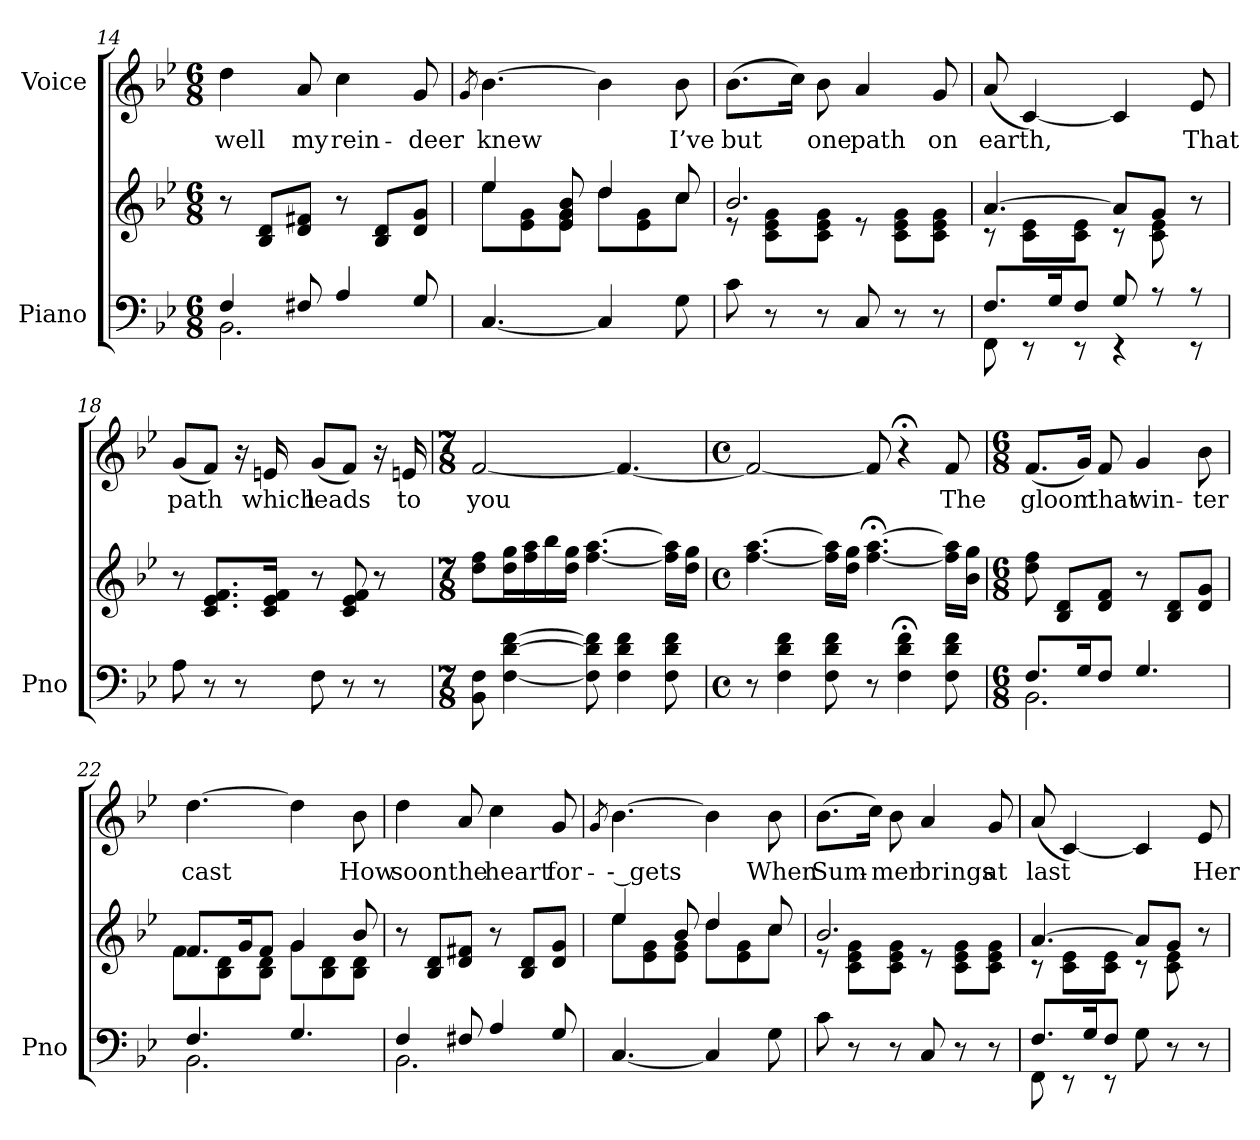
**kern	**kern	**kern	**text
*part2	*part2	*part1	*part1
*staff3	*staff2	*staff1	*staff1
*I"Piano	*	*I"Voice	*
*I'Pno	*	*	*
*clefF4	*clefG2	*clefG2	*
*k[b-e-]	*k[b-e-]	*k[b-e-]	*
*M6/8	*M6/8	*M6/8	*
=14	=14	=14	=14
*^	*	*	*
4F/	2.BB-\	8r	4dd\	well
.	.	8B-/ 8d/L	.	.
8F#X/	.	8d/ 8f#X/J	8a/	my
4A/	.	8r	4cc\	rein-
.	.	8B-/ 8d/L	.	.
8G/	.	8d/ 8g/J	8g/	-deer
*v	*v	*	*	*
=15	=15	=15	=15
.	.	8qg/	.
*	*^	*	*
[4.C/	4ee-/	8ee-\L	[4.b-\	knew
.	.	8e-\ 8g\	.	.
.	8e-/ 8g/ 8b-/	8e-\ 8g\J	.	.
4C/]	4dd/	8dd\L	4b-\]	.
.	.	8e-\ 8g\	.	.
8G\	8cc/	8cc\J	8b-\	I’ve
=16	=16	=16	=16	=16
8c\	2.b-/	8r	(8.b-\L	but
8r	.	8c\ 8e-\ 8g\L	.	.
.	.	.	16cc\Jk)	.
8r	.	8c\ 8e-\ 8g\J	8b-\	one
8C/	.	8r	4a/	path
8r	.	8c\ 8e-\ 8g\L	.	.
8r	.	8c\ 8e-\ 8g\J	8g/	on
=17	=17	=17	=17	=17
*^	*	*	*	*
8.F/L	8FF\	[4.a/	8r	(8a/	earth,
.	8r	.	8c\ 8e-\L	[4c/)	.
16G/K	.	.	.	.	.
8F/J	8r	.	8c\ 8e-\J	.	.
8G/	4r	8a/L]	8r	4c/]	.
8r	.	8g/J	8c\ 8e-\	.	.
8r	8r	8r	8ryy	8e-/	That
*v	*v	*	*	*	*
*	*v	*v	*	*
=18	=18	=18	=18
8A\	8r	(8g/L	path
8r	8.c/ 8.e-/ 8.f/L	8f/J)	.
8r	.	16r	.
.	16c/ 16e-/ 16f/Jk	16en/	which
8F\	8r	(8g/L	leads
8r	8c/ 8e-/ 8f/	8f/J)	.
8r	8r	16r	.
.	.	16en/	to
=19	=19	=19	=19
*M7/8	*M7/8	*M7/8	*
8BB-\ 8F\	8dd\ 8ff\L	[2f/	you
[4F\ [4d\ [4f\	16dd\ 16gg\L	.	.
.	16ff\ 16aa\	.	.
.	16bb-\	.	.
.	16dd\ 16gg\JJ	.	.
8F\] 8d\] 8f\]	[4.ff\ [4.aa\	.	.
4F\ 4d\ 4f\	.	4.f/_	.
8F\ 8d\ 8f\	16ff\] 16aa\]LL	.	.
.	16dd\ 16gg\JJ	.	.
=20	=20	=20	=20
*M4/4	*M4/4	*M4/4	*
*met(c)	*met(c)	*met(c)	*
8r	[4.ff\ [4.aa\	2f/_	.
4F\ 4d\ 4f\	.	.	.
8F\ 8d\ 8f\	16ff\] 16aa\]LL	.	.
.	16dd\ 16gg\JJ	.	.
8r	[4.ff\;< [4.aa\;<	8f/]	.
4F\;< 4d\;< 4f\;<	.	4r;<	.
8F\ 8d\ 8f\	16ff\] 16aa\]LL	8f/	The
.	16b-\ 16gg\JJ	.	.
=21	=21	=21	=21
*M6/8	*M6/8	*M6/8	*
*^	*	*	*
8.F/L	2.BB-\	8dd\ 8ff\	(8.f/L	gloom
.	.	8B-/ 8d/L	.	.
16G/K	.	.	16g/Jk)	.
8F/J	.	8d/ 8f/J	8f/	that
4.G/	.	8r	4g/	win-
.	.	8B-/ 8d/L	.	.
.	.	8d/ 8g/J	8b-\	-ter
=22	=22	=22	=22	=22
*	*	*^	*	*
4.F/	2.BB-\	8.f/L	8f\L	[4.dd\	cast
.	.	.	8B-\ 8d\	.	.
.	.	16g/K	.	.	.
.	.	8f/J	8B-\ 8d\J	.	.
4.G/	.	4g/	8g\L	4dd\]	.
.	.	.	8B-\ 8d\	.	.
.	.	8b-/	8B-\ 8d\J	8b-\	How
*	*	*v	*v	*	*
=23	=23	=23	=23	=23
4F/	2.BB-\	8r	4dd\	soon
.	.	8B-/ 8d/L	.	.
8F#X/	.	8d/ 8f#X/J	8a/	the
4A/	.	8r	4cc\	heart
.	.	8B-/ 8d/L	.	.
8G/	.	8d/ 8g/J	8g/	for-
*v	*v	*	*	*
=24	=24	=24	=24
.	.	8qg/	.
*	*^	*	*
[4.C/	4ee-/	8ee-\L	[4.b-\	-- gets
.	.	8e-\ 8g\	.	.
.	8b-/	8e-\ 8g\J	.	.
4C/]	4dd/	8dd\L	4b-\]	.
.	.	8e-\ 8g\	.	.
8G\	8cc/	8cc\J	8b-\	When
=25	=25	=25	=25	=25
8c\	2.b-/	8r	(8.b-\L	Sum-
8r	.	8c\ 8e-\ 8g\L	.	.
.	.	.	16cc\Jk)	.
8r	.	8c\ 8e-\ 8g\J	8b-\	-mer
8C/	.	8r	4a/	brings
8r	.	8c\ 8e-\ 8g\L	.	.
8r	.	8c\ 8e-\ 8g\J	8g/	at
=26	=26	=26	=26	=26
*^	*	*	*	*
8.F/L	8FF\	[4.a/	8r	(8a/	last
.	8r	.	8c\ 8e-\L	[4c/)	.
16G/K	.	.	.	.	.
8F/J	8r	.	8c\ 8e-\J	.	.
8G\	4.ryy	8a/L]	8r	4c/]	.
8r	.	8g/J	8c\ 8e-\	.	.
8r	.	8r	8ryy	8e-/	Her
*v	*v	*	*	*	*
*	*v	*v	*	*
=	=	=	=
*-	*-	*-	*-
